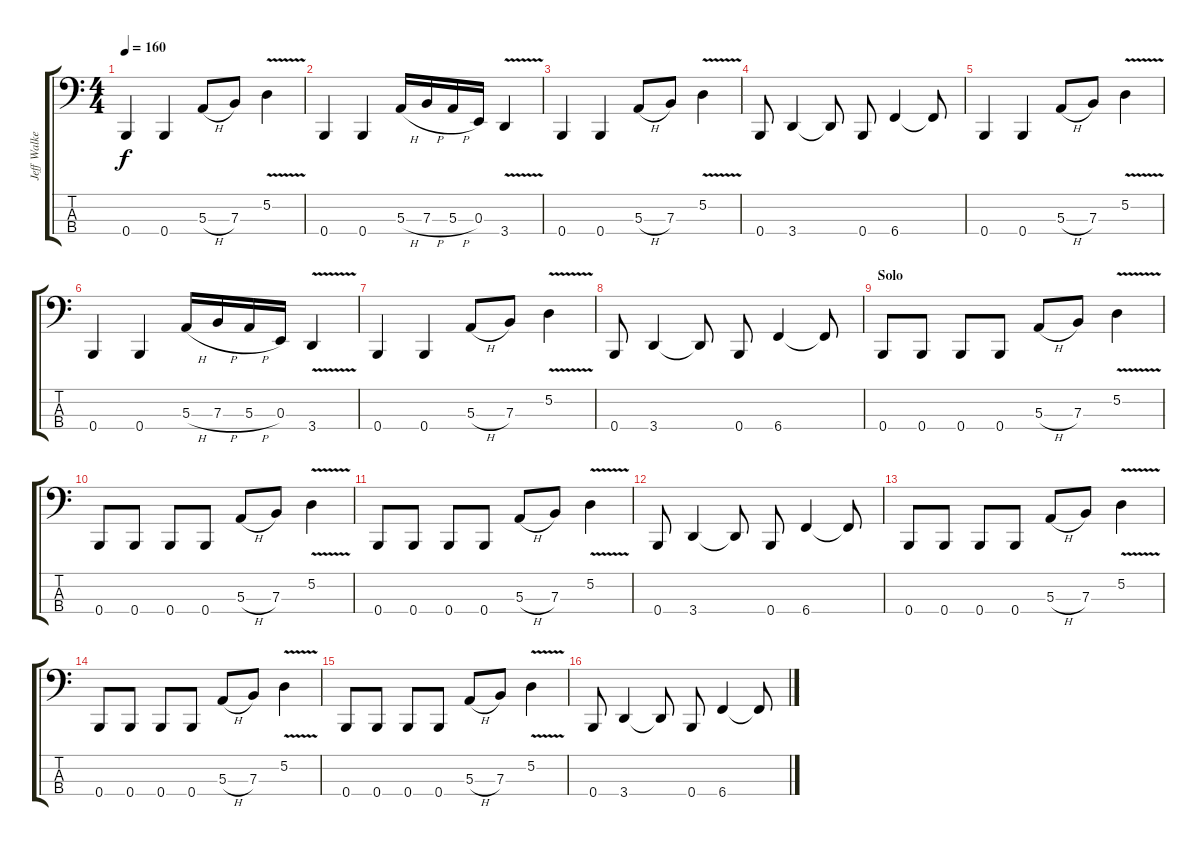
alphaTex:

\track ("Jeff Walker" "Jeff Walke") {instrument electricbasspick}
\staff {score tabs}
\tuning (D2 A1 E1 B0) {hide}
\ts (4 4)
\tempo 160
\clef f4
\ks c
0.4.4{dy f} 0.4.4 5.3{h}.8 7.3.8 5.2{v}.4 |
0.4.4 0.4.4 5.3{h}.16 7.3{h}.16 5.3{h}.16 0.3.16 3.4{v}.4 |
0.4.4 0.4.4 5.3{h}.8 7.3.8 5.2{v}.4 |
0.4.8 3.4.4 3.4{t}.8 0.4.8 6.4.4 6.4{t}.8 |
0.4.4 0.4.4 5.3{h}.8 7.3.8 5.2{v}.4 |
0.4.4 0.4.4 5.3{h}.16 7.3{h}.16 5.3{h}.16 0.3.16 3.4{v}.4 |
0.4.4 0.4.4 5.3{h}.8 7.3.8 5.2{v}.4 |
0.4.8 3.4.4 3.4{t}.8 0.4.8 6.4.4 6.4{t}.8 |
\section ("" "Solo")
0.4.8 0.4.8 0.4.8 0.4.8 5.3{h}.8 7.3.8 5.2{v}.4 |
0.4.8 0.4.8 0.4.8 0.4.8 5.3{h}.8 7.3.8 5.2{v}.4 |
0.4.8 0.4.8 0.4.8 0.4.8 5.3{h}.8 7.3.8 5.2{v}.4 |
0.4.8 3.4.4 3.4{t}.8 0.4.8 6.4.4 6.4{t}.8 |
0.4.8 0.4.8 0.4.8 0.4.8 5.3{h}.8 7.3.8 5.2{v}.4 |
0.4.8 0.4.8 0.4.8 0.4.8 5.3{h}.8 7.3.8 5.2{v}.4 |
0.4.8 0.4.8 0.4.8 0.4.8 5.3{h}.8 7.3.8 5.2{v}.4 |
0.4.8 3.4.4 3.4{t}.8 0.4.8 6.4.4 6.4{t}.8
